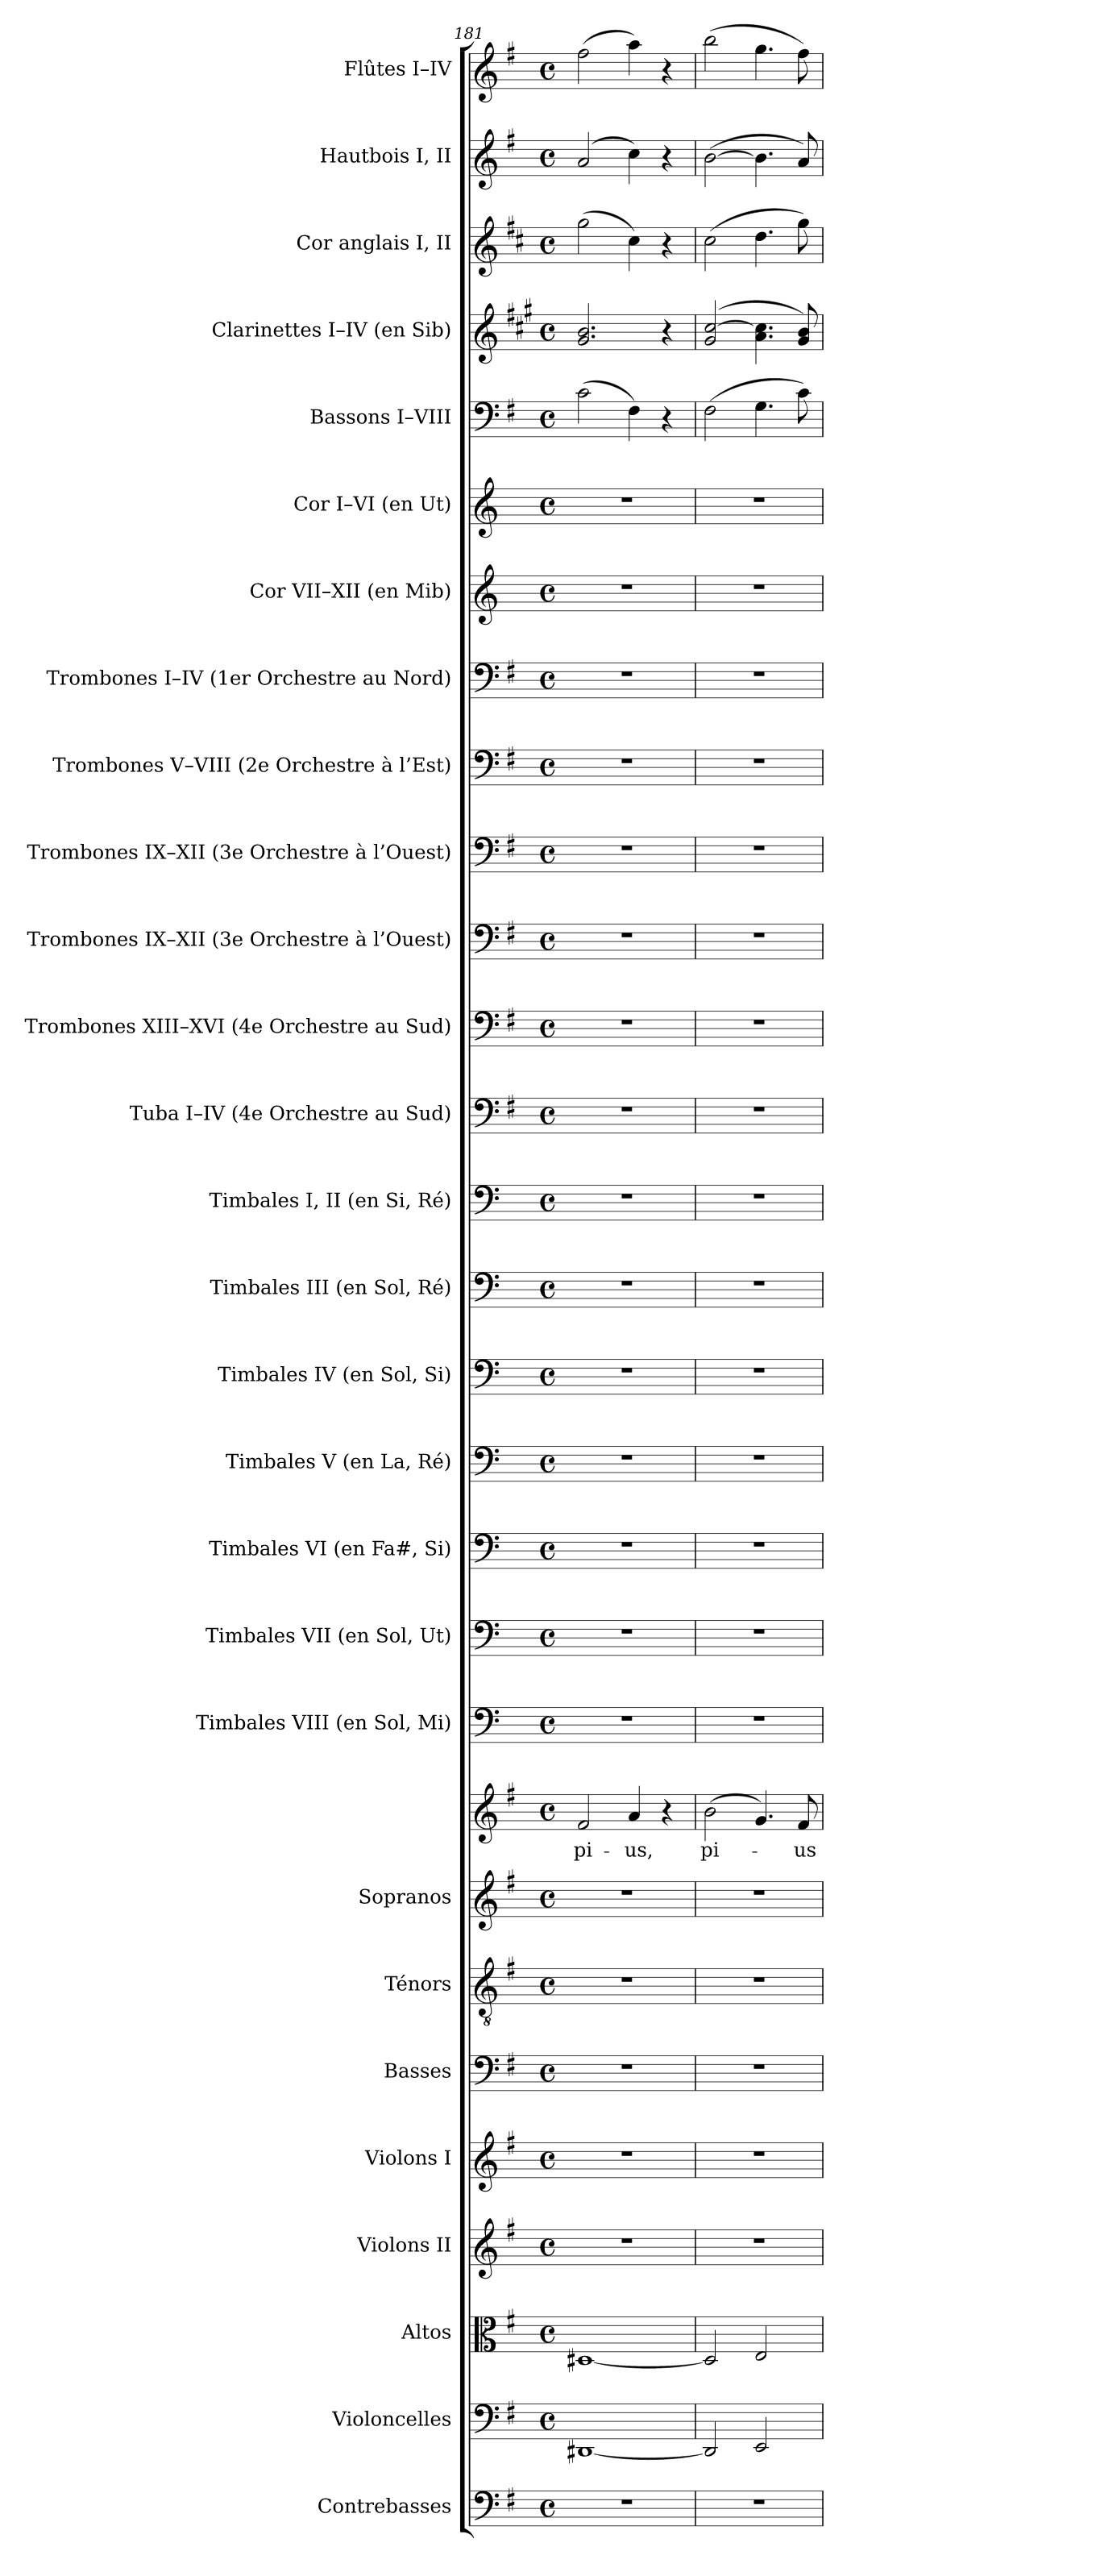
**kern	**kern	**kern	**kern	**kern	**kern	**kern	**kern	**kern	**text	**kern	**kern	**kern	**kern	**kern	**kern	**kern	**kern	**kern	**kern	**kern	**kern	**kern	**kern	**kern	**kern	**kern	**kern	**kern	**kern
*part28	*part27	*part26	*part25	*part24	*part23	*part22	*part21	*part21	*part21	*part20	*part19	*part18	*part17	*part16	*part15	*part14	*part13	*part12	*part11	*part10	*part9	*part8	*part7	*part6	*part5	*part4	*part3	*part2	*part1
*staff29	*staff28	*staff27	*staff26	*staff25	*staff24	*staff23	*staff22	*staff21	*staff21	*staff20	*staff19	*staff18	*staff17	*staff16	*staff15	*staff14	*staff13	*staff12	*staff11	*staff10	*staff9	*staff8	*staff7	*staff6	*staff5	*staff4	*staff3	*staff2	*staff1
*I"Contrebasses	*I"Violoncelles	*I"Altos	*I"Violons II	*I"Violons I	*I"Basses	*I"Ténors	*I"Sopranos	*	*	*I"Timbales VIII (en Sol, Mi)	*I"Timbales VII (en Sol, Ut)	*I"Timbales VI (en Fa#, Si)	*I"Timbales V (en La, Ré)	*I"Timbales IV (en Sol, Si)	*I"Timbales III (en Sol, Ré)	*I"Timbales I, II (en Si, Ré)	*I"Tuba I–IV (4e Orchestre au Sud)	*I"Trombones XIII–XVI (4e Orchestre au Sud)	*I"Trombones IX–XII (3e Orchestre à l’Ouest)	*I"Trombones IX–XII (3e Orchestre à l’Ouest)	*I"Trombones V–VIII (2e Orchestre à l’Est)	*I"Trombones I–IV (1er Orchestre au Nord)	*I"Cor VII–XII (en Mib)	*I"Cor I–VI (en Ut)	*I"Bassons I–VIII	*I"Clarinettes I–IV (en Sib)	*I"Cor anglais I, II	*I"Hautbois I, II	*I"Flûtes I–IV
*I'Cb.	*I'Vlles	*I'Altos	*I'Vns II	*I'Vns I	*I'Basses	*I'Tén.	*I'Sopr.	*	*	*I'VIII	*I'VII	*I'VI	*I'Timb.  V	*I'IV	*I'III	*I'I, II	*I'Tb.	*I'4e Orchestre	*	*I'Trb.  3e Orchestre	*I'2e Orchestre	*I'1er Orchestre	*I'Cor (Mib)	*I'Cor (Ut)	*I'Bns	*I'Cl. (Sib)	*I'C. a.	*I'Hb.	*I'Fl.
*clefF4	*clefF4	*clefC3	*clefG2	*clefG2	*clefF4	*clefGv2	*clefG2	*clefG2	*	*clefF4	*clefF4	*clefF4	*clefF4	*clefF4	*clefF4	*clefF4	*clefF4	*clefF4	*clefF4	*clefF4	*clefF4	*clefF4	*clefG2	*clefG2	*clefF4	*clefG2	*clefG2	*clefG2	*clefG2
*ITrd7c12	*	*	*	*	*	*ITrd7c12	*	*	*	*	*	*	*	*	*	*	*	*	*	*	*	*	*ITrd5c9	*ITrd7c12	*	*ITrd1c2	*ITrd4c7	*	*
*k[f#]	*k[f#]	*k[f#]	*k[f#]	*k[f#]	*k[f#]	*k[f#]	*k[f#]	*k[f#]	*	*k[]	*k[]	*k[]	*k[]	*k[]	*k[]	*k[]	*k[f#]	*k[f#]	*k[f#]	*k[f#]	*k[f#]	*k[f#]	*k[b-e-a-]	*k[]	*k[f#]	*k[f#]	*k[f#]	*k[f#]	*k[f#]
*G:	*G:	*G:	*G:	*G:	*G:	*G:	*G:	*G:	*	*C:	*C:	*C:	*C:	*C:	*C:	*C:	*G:	*G:	*G:	*G:	*G:	*G:	*E-:	*C:	*G:	*G:	*G:	*G:	*G:
*M4/4	*M4/4	*M4/4	*M4/4	*M4/4	*M4/4	*M4/4	*M4/4	*M4/4	*	*M4/4	*M4/4	*M4/4	*M4/4	*M4/4	*M4/4	*M4/4	*M4/4	*M4/4	*M4/4	*M4/4	*M4/4	*M4/4	*M4/4	*M4/4	*M4/4	*M4/4	*M4/4	*M4/4	*M4/4
*met(c)	*met(c)	*met(c)	*met(c)	*met(c)	*met(c)	*met(c)	*met(c)	*met(c)	*	*met(c)	*met(c)	*met(c)	*met(c)	*met(c)	*met(c)	*met(c)	*met(c)	*met(c)	*met(c)	*met(c)	*met(c)	*met(c)	*met(c)	*met(c)	*met(c)	*met(c)	*met(c)	*met(c)	*met(c)
=181	=181	=181	=181	=181	=181	=181	=181	=181	=181	=181	=181	=181	=181	=181	=181	=181	=181	=181	=181	=181	=181	=181	=181	=181	=181	=181	=181	=181	=181
!	!	!	!	!	!	!	!	!	!LO:LY:b:color=#000000	!	!	!	!	!	!	!	!	!	!	!	!	!	!	!	!	!	!	!	!
1r	[<1DD#Xi	[<1D#Xi	1r	1r	1r	1r	1r	2f#i/	pi-	1r	1r	1r	1r	1r	1r	1r	1r	1r	1r	1r	1r	1r	1r	1r	(2ci\	2.f#i/ 2.ai	(2cci\	(2ai/	(2ff#i\
!	!	!	!	!	!	!	!	!	!LO:LY:b:color=#000000	!	!	!	!	!	!	!	!	!	!	!	!	!	!	!	!	!	!	!	!
.	.	.	.	.	.	.	.	4ai/	-us,	.	.	.	.	.	.	.	.	.	.	.	.	.	.	.	4F#i\)	.	4f#i\)	4cci\)	4aai\)
.	.	.	.	.	.	.	.	4r	.	.	.	.	.	.	.	.	.	.	.	.	.	.	.	.	4r	4r	4r	4r	4r
=182	=182	=182	=182	=182	=182	=182	=182	=182	=182	=182	=182	=182	=182	=182	=182	=182	=182	=182	=182	=182	=182	=182	=182	=182	=182	=182	=182	=182	=182
!	!	!	!	!	!	!	!	!	!LO:LY:b:color=#000000	!	!	!	!	!	!	!	!	!	!	!	!	!	!	!	!	!	!	!	!
1r	2DD#i/]	2D#i/]	1r	1r	1r	1r	1r	(2bi\	pi-	1r	1r	1r	1r	1r	1r	1r	1r	1r	1r	1r	1r	1r	1r	1r	(2F#i\	(2f#i/ [>2bi	(2f#i\	([>2bi\	(2bbi\
.	2EEi/	2Ei/	.	.	.	.	.	4.gi/)	.	.	.	.	.	.	.	.	.	.	.	.	.	.	.	.	4.Gi\	4.gi\ 4.bi]	4.gi\	4.bi\]	4.ggi\
!	!	!	!	!	!	!	!	!	!LO:LY:b:color=#000000	!	!	!	!	!	!	!	!	!	!	!	!	!	!	!	!	!	!	!	!
.	.	.	.	.	.	.	.	8f#i/	-us	.	.	.	.	.	.	.	.	.	.	.	.	.	.	.	8ci\)	8f#i/ 8ai)	8cci\)	8ai/)	8ff#i\)
=	=	=	=	=	=	=	=	=	=	=	=	=	=	=	=	=	=	=	=	=	=	=	=	=	=	=	=	=	=
*-	*-	*-	*-	*-	*-	*-	*-	*-	*-	*-	*-	*-	*-	*-	*-	*-	*-	*-	*-	*-	*-	*-	*-	*-	*-	*-	*-	*-	*-
